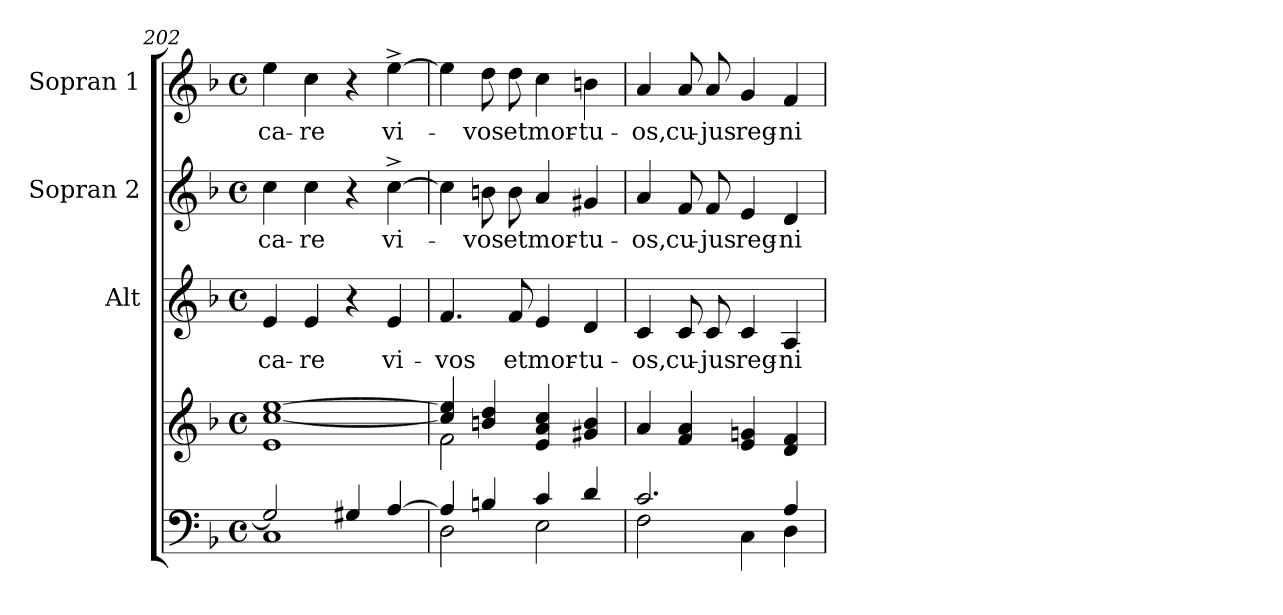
**kern	**kern	**kern	**text	**kern	**text	**kern	**text
*part4	*part4	*part3	*part3	*part2	*part2	*part1	*part1
*staff5	*staff4	*staff3	*staff3	*staff2	*staff2	*staff1	*staff1
*	*	*I"Alt	*	*I"Sopran 2	*	*I"Sopran 1	*
*	*	*I'A.	*	*I'S. 2	*	*I'S. 1	*
*clefF4	*clefG2	*clefG2	*	*clefG2	*	*clefG2	*
*k[b-]	*k[b-]	*k[b-]	*	*k[b-]	*	*k[b-]	*
*F:	*F:	*F:	*	*F:	*	*F:	*
*M4/4	*M4/4	*M4/4	*	*M4/4	*	*M4/4	*
*met(c)	*met(c)	*met(c)	*	*met(c)	*	*met(c)	*
=202	=202	=202	=202	=202	=202	=202	=202
*^	*	*	*	*	*	*	*
!	!	!	!	!LO:LY:b	!	!LO:LY:b	!	!LO:LY:b
2G/]	1C	1e [>1cc [1ee	4e/	-ca-	4cc\	-ca-	4ee\	-ca-
!	!	!	!	!LO:LY:b	!	!LO:LY:b	!	!LO:LY:b
.	.	.	4e/	-re	4cc\	-re	4cc\	-re
4G#X/	.	.	4r	.	4r	.	4r	.
!	!	!	!	!LO:LY:b	!	!LO:LY:b	!	!LO:LY:b
[>4A/	.	.	4e/	vi-	[4cc^>\	vi-	[4ee^>\	vi-
!!LO:PB:g=z
=203	=203	=203	=203	=203	=203	=203	=203	=203
*	*	*^	*	*	*	*	*	*
!	!	!	!	!	!LO:LY:b	!	!	!	!
4A/]	2D\	4cc/] 4ee/]	2f\	4.f/	-vos	4cc\]	.	4ee\]	.
!	!	!	!	!	!	!	!LO:LY:b	!	!LO:LY:b
4Bn/	.	4bn/ 4dd/	.	.	.	8bn\	-vos	8dd\	-vos
!	!	!	!	!	!LO:LY:b	!	!LO:LY:b	!	!LO:LY:b
.	.	.	.	8f/	et	8b\	et	8dd\	et
!	!	!	!	!	!LO:LY:b	!	!LO:LY:b	!	!LO:LY:b
4c/	2E\	4e/ 4a/ 4cc/	2ryy	4e/	mor-	4a/	mor-	4cc\	mor-
!	!	!	!	!	!LO:LY:b	!	!LO:LY:b	!	!LO:LY:b
4d/	.	4g#X/ 4b/	.	4d/	-tu-	4g#X/	-tu-	4bn\	-tu-
*	*	*v	*v	*	*	*	*	*	*
=204	=204	=204	=204	=204	=204	=204	=204	=204
!	!	!	!	!LO:LY:b	!	!LO:LY:b	!	!LO:LY:b
2.c/	2F\	4a/	4c/	-os,	4a/	-os,	4a/	-os,
!	!	!	!	!LO:LY:b	!	!LO:LY:b	!	!LO:LY:b
.	.	4f/ 4a/	8c/	cu-	8f/	cu-	8a/	cu-
!	!	!	!	!LO:LY:b	!	!LO:LY:b	!	!LO:LY:b
.	.	.	8c/	-jus	8f/	-jus	8a/	-jus
!	!	!	!	!LO:LY:b	!	!LO:LY:b	!	!LO:LY:b
.	4C\	4e/ 4gn/	4c/	reg-	4e/	reg-	4g/	reg-
!	!	!	!	!LO:LY:b	!	!LO:LY:b	!	!LO:LY:b
4A/	4D\	4d/ 4f/	4A/	-ni	4d/	-ni	4f/	-ni
*v	*v	*	*	*	*	*	*	*
=	=	=	=	=	=	=	=
*-	*-	*-	*-	*-	*-	*-	*-
